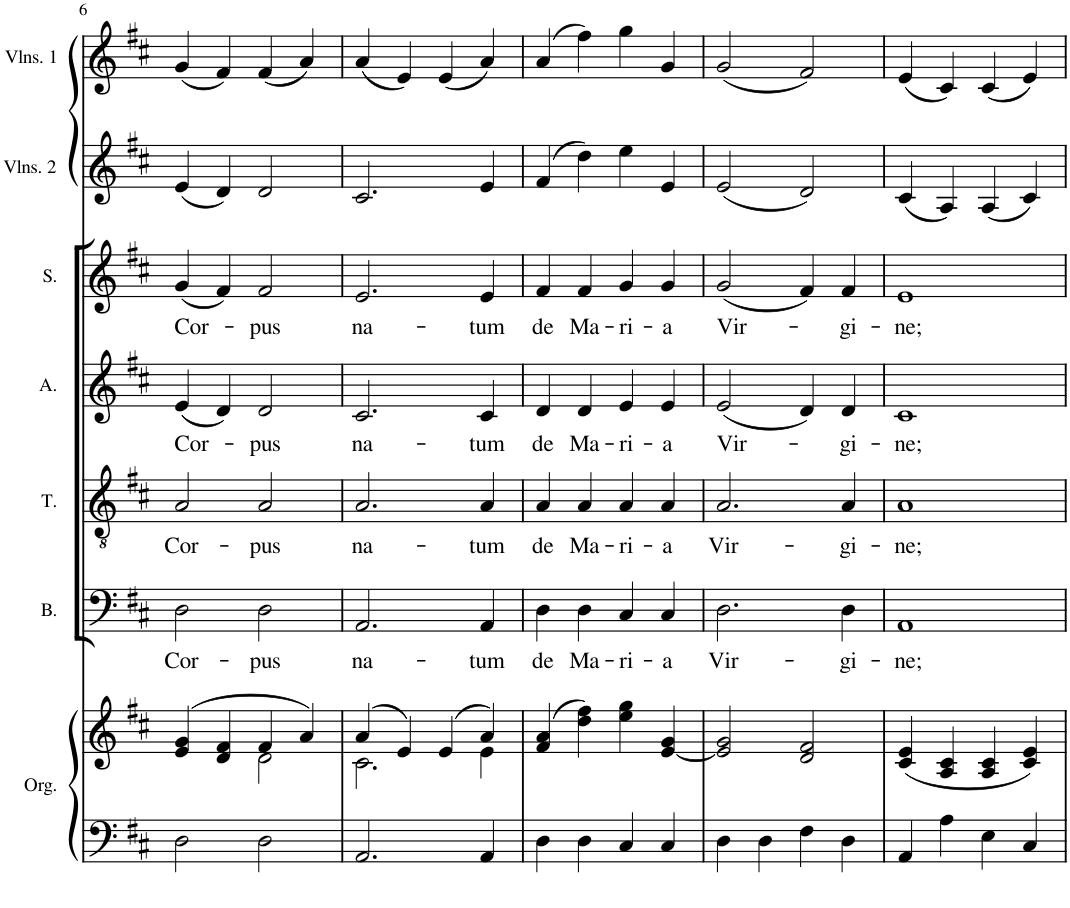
**kern	**kern	**kern	**text	**kern	**text	**kern	**text	**kern	**text	**kern	**kern
*part7	*part7	*part6	*part6	*part5	*part5	*part4	*part4	*part3	*part3	*part2	*part1
*staff8	*staff7	*staff6	*staff6	*staff5	*staff5	*staff4	*staff4	*staff3	*staff3	*staff2	*staff1
*I"Orgue	*	*I"Bass	*	*I"Tenor	*	*I"Alto	*	*I"Soprano	*	*I"Violins 2	*I"Violins 1
*I'Org.	*	*I'B.	*	*I'T.	*	*I'A.	*	*I'S.	*	*I'Vlns. 2	*I'Vlns. 1
!!LO:PB:g=z
*clefF4	*clefG2	*clefF4	*	*clefGv2	*	*clefG2	*	*clefG2	*	*clefG2	*clefG2
*k[f#c#]	*k[f#c#]	*k[f#c#]	*	*k[f#c#]	*	*k[f#c#]	*	*k[f#c#]	*	*k[f#c#]	*k[f#c#]
*M4/4	*M4/4	*M4/4	*	*M4/4	*	*M4/4	*	*M4/4	*	*M4/4	*M4/4
*met(c|)	*met(c|)	*met(c|)	*	*met(c|)	*	*met(c|)	*	*met(c|)	*	*met(c|)	*met(c|)
=6	=6	=6	=6	=6	=6	=6	=6	=6	=6	=6	=6
*	*^	*	*	*	*	*	*	*	*	*	*
!	!	!	!	!LO:LY:b	!	!LO:LY:b	!	!LO:LY:b	!	!LO:LY:b	!	!
2D\	(4e/ 4g/	2ryy	2D\	Cor-	2A/	Cor-	(4e/	Cor-	(4g/	Cor-	(4e/	(4g/
.	4d/ 4f#/	.	.	.	.	.	4d/)	.	4f#/)	.	4d/)	4f#/)
!	!	!	!	!LO:LY:b	!	!LO:LY:b	!	!LO:LY:b	!	!LO:LY:b	!	!
2D\	4f#/	2d\	2D\	-pus	2A/	-pus	2d/	-pus	2f#/	-pus	2d/	(4f#/
.	4a/)	.	.	.	.	.	.	.	.	.	.	4a/)
=7	=7	=7	=7	=7	=7	=7	=7	=7	=7	=7	=7	=7
!	!	!	!	!LO:LY:b	!	!LO:LY:b	!	!LO:LY:b	!	!LO:LY:b	!	!
2.AA/	(4a/	2.c#\	2.AA/	na-	2.A/	na-	2.c#/	na-	2.e/	na-	2.c#/	(4a/
.	4e/)	.	.	.	.	.	.	.	.	.	.	4e/)
.	(4e/	.	.	.	.	.	.	.	.	.	.	(4e/
!	!	!	!	!LO:LY:b	!	!LO:LY:b	!	!LO:LY:b	!	!LO:LY:b	!	!
4AA/	4a/)	4e\	4AA/	-tum	4A/	-tum	4c#/	-tum	4e/	-tum	4e/	4a/)
=8	=8	=8	=8	=8	=8	=8	=8	=8	=8	=8	=8	=8
!	!	!	!	!LO:LY:b	!	!LO:LY:b	!	!LO:LY:b	!	!LO:LY:b	!	!
*	*v	*v	*	*	*	*	*	*	*	*	*	*
4D\	(4f#/ 4a/	4D\	de	4A/	de	4d/	de	4f#/	de	(4f#/	(4a/
!	!	!	!LO:LY:b	!	!LO:LY:b	!	!LO:LY:b	!	!LO:LY:b	!	!
4D\	4dd\ 4ff#\)	4D\	Ma-	4A/	Ma-	4d/	Ma-	4f#/	Ma-	4dd\)	4ff#\)
!	!	!	!LO:LY:b	!	!LO:LY:b	!	!LO:LY:b	!	!LO:LY:b	!	!
4C#/	4ee\ 4gg\	4C#/	-ri-	4A/	-ri-	4e/	-ri-	4g/	-ri-	4ee\	4gg\
!	!	!	!LO:LY:b	!	!LO:LY:b	!	!LO:LY:b	!	!LO:LY:b	!	!
4C#/	[4e/ 4g/	4C#/	-a	4A/	-a	4e/	-a	4g/	-a	4e/	4g/
=9	=9	=9	=9	=9	=9	=9	=9	=9	=9	=9	=9
!	!	!	!LO:LY:b	!	!LO:LY:b	!	!LO:LY:b	!	!LO:LY:b	!	!
4D\	2e/] 2g/	2.D\	Vir-	2.A/	Vir-	(2e/	Vir-	(2g/	Vir-	(2e/	(2g/
4D\	.	.	.	.	.	.	.	.	.	.	.
4F#\	2d/ 2f#/	.	.	.	.	4d/)	.	4f#/)	.	2d/)	2f#/)
!	!	!	!LO:LY:b	!	!LO:LY:b	!	!LO:LY:b	!	!LO:LY:b	!	!
4D\	.	4D\	-gi-	4A/	-gi-	4d/	-gi-	4f#/	-gi-	.	.
=10	=10	=10	=10	=10	=10	=10	=10	=10	=10	=10	=10
!	!	!	!LO:LY:b	!	!LO:LY:b	!	!LO:LY:b	!	!LO:LY:b	!	!
4AA/	(4c#/ 4e/	1AA	-ne;	1A	-ne;	1c#	-ne;	1e	-ne;	(4c#/	(4e/
4A\	4A/ 4c#/	.	.	.	.	.	.	.	.	4A/)	4c#/)
4E\	4A/ 4c#/	.	.	.	.	.	.	.	.	(4A/	(4c#/
4C#/	4c#/ 4e/)	.	.	.	.	.	.	.	.	4c#/)	4e/)
=	=	=	=	=	=	=	=	=	=	=	=
*-	*-	*-	*-	*-	*-	*-	*-	*-	*-	*-	*-
